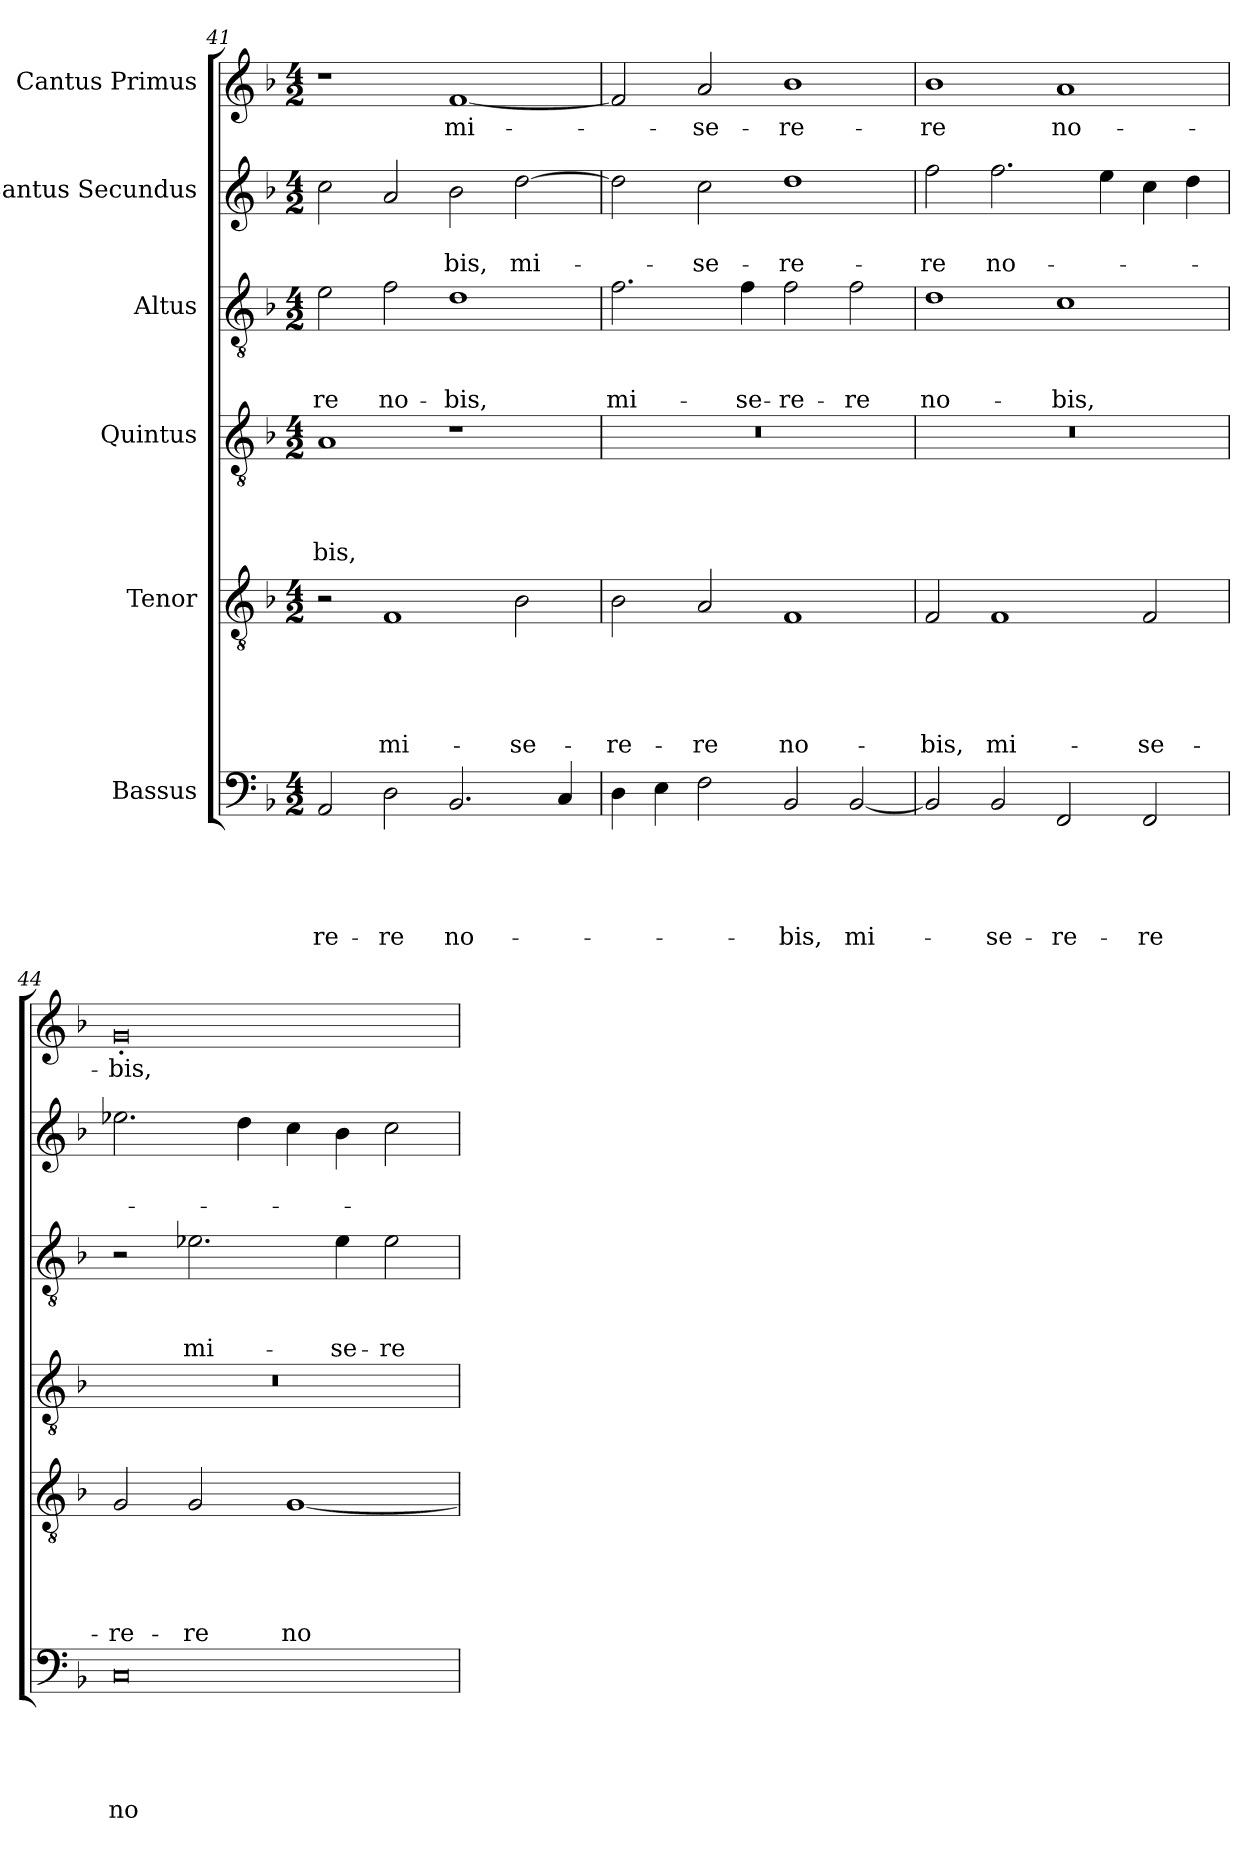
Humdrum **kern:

**kern	**text	**text	**text	**text	**text	**kern	**text	**text	**text	**text	**text	**kern	**text	**text	**text	**text	**kern	**text	**text	**text	**kern	**text	**text	**kern	**text
*part6	*part6	*part6	*part6	*part6	*part6	*part5	*part5	*part5	*part5	*part5	*part5	*part4	*part4	*part4	*part4	*part4	*part3	*part3	*part3	*part3	*part2	*part2	*part2	*part1	*part1
*staff6	*staff6	*staff6	*staff6	*staff6	*staff6	*staff5	*staff5	*staff5	*staff5	*staff5	*staff5	*staff4	*staff4	*staff4	*staff4	*staff4	*staff3	*staff3	*staff3	*staff3	*staff2	*staff2	*staff2	*staff1	*staff1
*I"Bassus	*	*	*	*	*	*I"Tenor	*	*	*	*	*	*I"Quintus	*	*	*	*	*I"Altus	*	*	*	*I"Cantus Secundus	*	*	*I"Cantus Primus	*
*clefF4	*	*	*	*	*	*clefGv2	*	*	*	*	*	*clefGv2	*	*	*	*	*clefGv2	*	*	*	*clefG2	*	*	*clefG2	*
*k[b-]	*	*	*	*	*	*k[b-]	*	*	*	*	*	*k[b-]	*	*	*	*	*k[b-]	*	*	*	*k[b-]	*	*	*k[b-]	*
*M4/2	*	*	*	*	*	*M4/2	*	*	*	*	*	*M4/2	*	*	*	*	*M4/2	*	*	*	*M4/2	*	*	*M4/2	*
=41	=41	=41	=41	=41	=41	=41	=41	=41	=41	=41	=41	=41	=41	=41	=41	=41	=41	=41	=41	=41	=41	=41	=41	=41	=41
2AA/	.	.	.	.	-re-	2r	.	.	.	.	.	1A/	.	.	.	-bis,	2e\	.	.	-re	2cc\	.	.	1r	.
2D\	.	.	.	.	-re	1F/	.	.	.	.	mi-	.	.	.	.	.	2f\	.	.	no-	2a/	.	.	.	.
2.BB-/	.	.	.	.	no-	.	.	.	.	.	.	1r	.	.	.	.	1d\	.	.	-bis,	2b-\	.	-bis,	[1f/	mi-
.	.	.	.	.	.	2B-\	.	.	.	.	-se-	.	.	.	.	.	.	.	.	.	[2dd\	.	mi-	.	.
4C/	.	.	.	.	.	.	.	.	.	.	.	.	.	.	.	.	.	.	.	.	.	.	.	.	.
=42	=42	=42	=42	=42	=42	=42	=42	=42	=42	=42	=42	=42	=42	=42	=42	=42	=42	=42	=42	=42	=42	=42	=42	=42	=42
4D\	.	.	.	.	.	2B-\	.	.	.	.	-re-	0r	.	.	.	.	2.f\	.	.	mi-	2dd\]	.	.	2f/]	.
4E\	.	.	.	.	.	.	.	.	.	.	.	.	.	.	.	.	.	.	.	.	.	.	.	.	.
2F\	.	.	.	.	.	2A/	.	.	.	.	-re	.	.	.	.	.	.	.	.	.	2cc\	.	-se-	2a/	-se-
.	.	.	.	.	.	.	.	.	.	.	.	.	.	.	.	.	4f\	.	.	-se-	.	.	.	.	.
2BB-/	.	.	.	.	-bis,	1F/	.	.	.	.	no-	.	.	.	.	.	2f\	.	.	-re-	1dd\	.	-re-	1b-\	-re-
[2BB-/	.	.	.	.	mi-	.	.	.	.	.	.	.	.	.	.	.	2f\	.	.	-re	.	.	.	.	.
=43	=43	=43	=43	=43	=43	=43	=43	=43	=43	=43	=43	=43	=43	=43	=43	=43	=43	=43	=43	=43	=43	=43	=43	=43	=43
2BB-/]	.	.	.	.	.	2F/	.	.	.	.	-bis,	0r	.	.	.	.	1d\	.	.	no-	2ff\	.	-re	1b-\	-re
2BB-/	.	.	.	.	-se-	1F/	.	.	.	.	mi-	.	.	.	.	.	.	.	.	.	2.ff\	.	no-	.	.
2FF/	.	.	.	.	-re-	.	.	.	.	.	.	.	.	.	.	.	1c\	.	.	-bis,	.	.	.	1a/	no-
.	.	.	.	.	.	.	.	.	.	.	.	.	.	.	.	.	.	.	.	.	4ee\	.	.	.	.
2FF/	.	.	.	.	-re	2F/	.	.	.	.	-se-	.	.	.	.	.	.	.	.	.	4cc\	.	.	.	.
.	.	.	.	.	.	.	.	.	.	.	.	.	.	.	.	.	.	.	.	.	4dd\	.	.	.	.
=44	=44	=44	=44	=44	=44	=44	=44	=44	=44	=44	=44	=44	=44	=44	=44	=44	=44	=44	=44	=44	=44	=44	=44	=44	=44
0C/	.	.	.	.	no-	2G/	.	.	.	.	-re-	0r	.	.	.	.	2r	.	.	.	2.ee-X\	.	.	0g'/	-bis,
.	.	.	.	.	.	2G/	.	.	.	.	-re	.	.	.	.	.	2.e-X\	.	.	mi-	.	.	.	.	.
.	.	.	.	.	.	.	.	.	.	.	.	.	.	.	.	.	.	.	.	.	4dd\	.	.	.	.
.	.	.	.	.	.	[1G/	.	.	.	.	no-	.	.	.	.	.	.	.	.	.	4cc\	.	.	.	.
.	.	.	.	.	.	.	.	.	.	.	.	.	.	.	.	.	4e-\	.	.	-se-	4b-\	.	.	.	.
.	.	.	.	.	.	.	.	.	.	.	.	.	.	.	.	.	2e-\	.	.	-re-	2cc\	.	.	.	.
=	=	=	=	=	=	=	=	=	=	=	=	=	=	=	=	=	=	=	=	=	=	=	=	=	=
*-	*-	*-	*-	*-	*-	*-	*-	*-	*-	*-	*-	*-	*-	*-	*-	*-	*-	*-	*-	*-	*-	*-	*-	*-	*-
